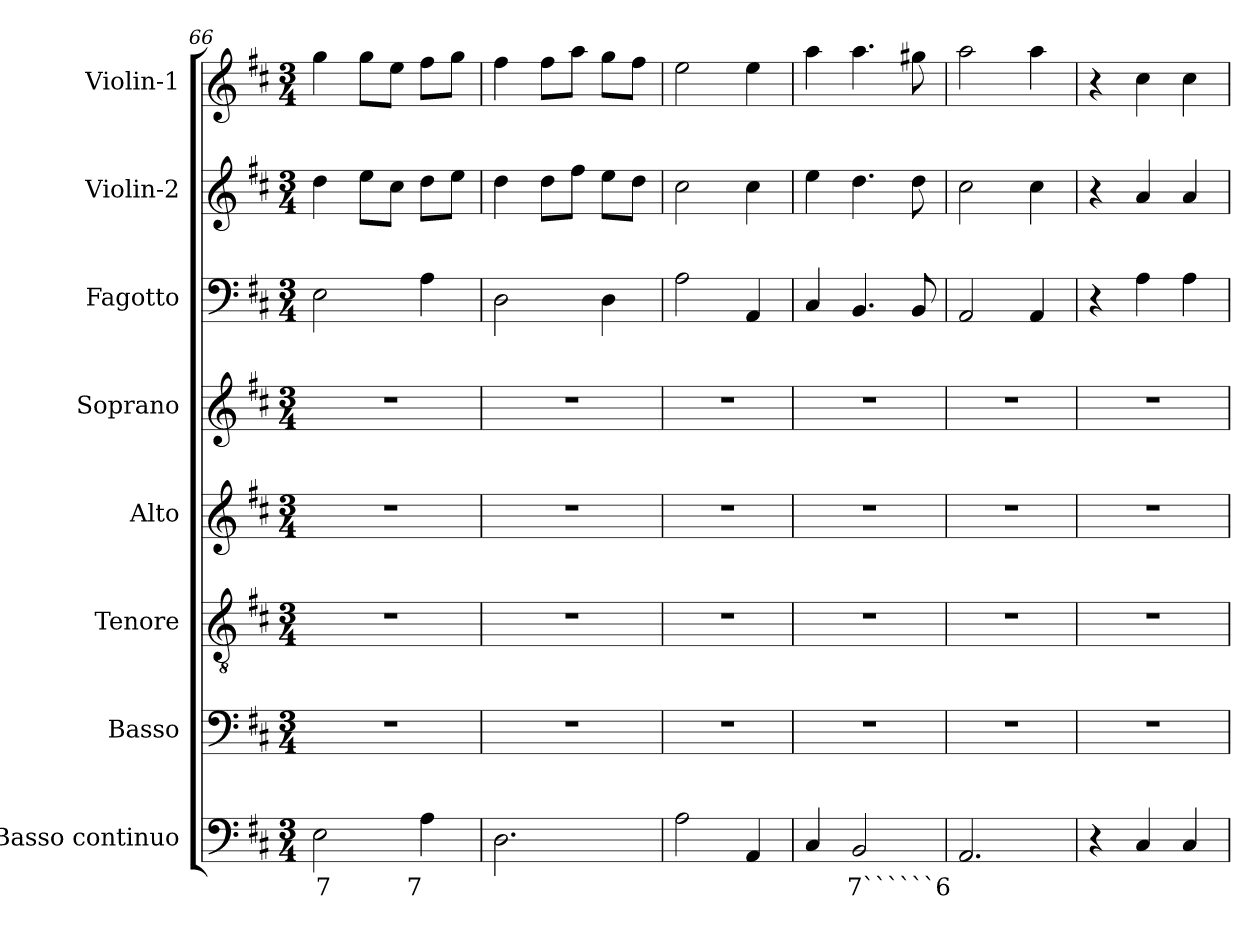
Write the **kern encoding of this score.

**kern	**text	**kern	**kern	**kern	**kern	**kern	**kern	**kern
*part8	*part8	*part7	*part6	*part5	*part4	*part3	*part2	*part1
*staff8	*staff8	*staff7	*staff6	*staff5	*staff4	*staff3	*staff2	*staff1
*I"Basso continuo	*	*I"Basso	*I"Tenore	*I"Alto	*I"Soprano	*I"Fagotto	*I"Violin-2	*I"Violin-1
*I'BC	*	*I'B	*I'T	*I'A	*I'S	*I'Fg	*I'V2	*I'V1
*clefF4	*	*clefF4	*clefGv2	*clefG2	*clefG2	*clefF4	*clefG2	*clefG2
*k[f#c#]	*	*k[f#c#]	*k[f#c#]	*k[f#c#]	*k[f#c#]	*k[f#c#]	*k[f#c#]	*k[f#c#]
*D:	*	*D:	*D:	*D:	*D:	*D:	*D:	*D:
*M3/4	*	*M3/4	*M3/4	*M3/4	*M3/4	*M3/4	*M3/4	*M3/4
=66	=66	=66	=66	=66	=66	=66	=66	=66
!	!LO:LY:b	!	!	!	!	!	!	!
2E\	7	2.r	2.r	2.r	2.r	2E\	4dd\	4gg\
.	.	.	.	.	.	.	8ee\L	8gg\L
.	.	.	.	.	.	.	8cc#\J	8ee\J
!	!LO:LY:b	!	!	!	!	!	!	!
4A\	7	.	.	.	.	4A\	8dd\L	8ff#\L
.	.	.	.	.	.	.	8ee\J	8gg\J
=67	=67	=67	=67	=67	=67	=67	=67	=67
2.D\	.	2.r	2.r	2.r	2.r	2D\	4dd\	4ff#\
.	.	.	.	.	.	.	8dd\L	8ff#\L
.	.	.	.	.	.	.	8ff#\J	8aa\J
.	.	.	.	.	.	4D\	8ee\L	8gg\L
.	.	.	.	.	.	.	8dd\J	8ff#\J
=68	=68	=68	=68	=68	=68	=68	=68	=68
2A\	.	2.r	2.r	2.r	2.r	2A\	2cc#\	2ee\
4AA/	.	.	.	.	.	4AA/	4cc#\	4ee\
=69	=69	=69	=69	=69	=69	=69	=69	=69
4C#/	.	2.r	2.r	2.r	2.r	4C#/	4ee\	4aa\
!	!LO:LY:b	!	!	!	!	!	!	!
2BB/	7``````6	.	.	.	.	4.BB/	4.dd\	4.aa\
.	.	.	.	.	.	8BB/	8dd\	8gg#X\
=70	=70	=70	=70	=70	=70	=70	=70	=70
2.AA/	.	2.r	2.r	2.r	2.r	2AA/	2cc#\	2aa\
.	.	.	.	.	.	4AA/	4cc#\	4aa\
=71	=71	=71	=71	=71	=71	=71	=71	=71
4r	.	2.r	2.r	2.r	2.r	4r	4r	4r
4C#/	.	.	.	.	.	4A\	4a/	4cc#\
4C#/	.	.	.	.	.	4A\	4a/	4cc#\
=	=	=	=	=	=	=	=	=
*-	*-	*-	*-	*-	*-	*-	*-	*-
